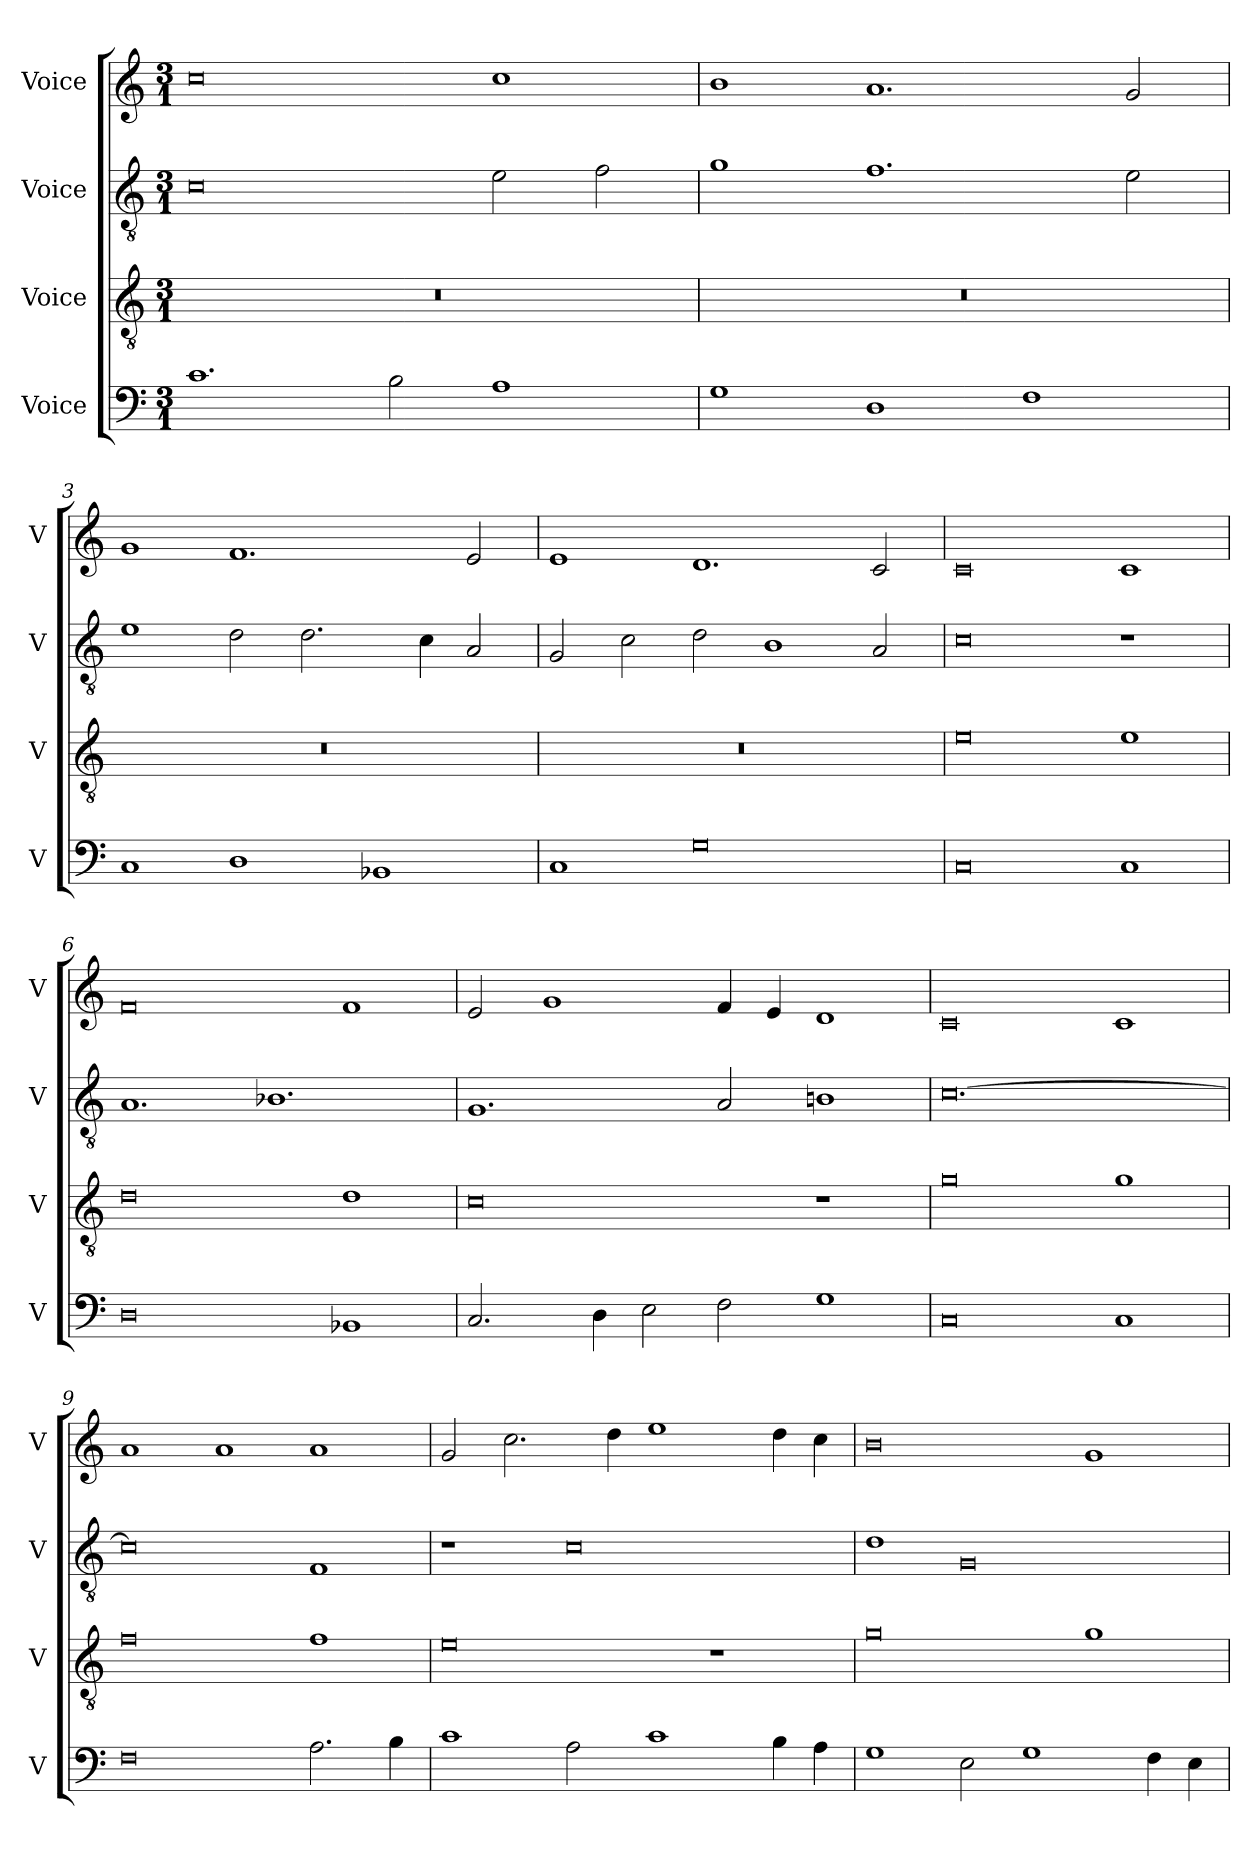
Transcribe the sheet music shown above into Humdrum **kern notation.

**kern	**kern	**kern	**kern
*part4	*part3	*part2	*part1
*staff4	*staff3	*staff2	*staff1
*I"Voice	*I"Voice	*I"Voice	*I"Voice
*I'V	*I'V	*I'V	*I'V
*clefF4	*clefGv2	*clefGv2	*clefG2
*k[]	*k[]	*k[]	*k[]
*M3/1	*M3/1	*M3/1	*M3/1
=1	=1	=1	=1
1.c	0.r	0c	0cc
2B\	.	.	.
1A	.	2e\	1cc
.	.	2f\	.
=2	=2	=2	=2
1G	0.r	1g	1b
1D	.	1.f	1.a
1F	.	.	.
.	.	2e\	2g/
=3	=3	=3	=3
1C	0.r	1e	1g
1D	.	2d\	1.f
.	.	2.d\	.
1BB-X	.	.	.
.	.	4c\	.
.	.	2A/	2e/
!!LO:LB:g=z
=4	=4	=4	=4
1C	0.r	2G/	1e
.	.	2c\	.
0G	.	2d\	1.d
.	.	1B	.
.	.	2A/	2c/
=5	=5	=5	=5
0C	0e	0c	0c
1C	1e	1r	1c
=6	=6	=6	=6
0D	0d	1.A	0f
.	.	1.B-X	.
1BB-X	1d	.	1f
!!LO:LB:g=z
=7	=7	=7	=7
2.C/	0c	1.G	2e/
.	.	.	1g
4D\	.	.	.
2E\	.	.	.
2F\	.	2A/	4f/
.	.	.	4e/
1G	1r	1Bn	1d
=8	=8	=8	=8
0C	0g	[0.c	0c
1C	1g	.	1c
=9	=9	=9	=9
0F	0f	0c]	1a
.	.	.	1a
2.A\	1f	1F	1a
4B\	.	.	.
!!LO:PB:g=z
=10	=10	=10	=10
1c	0e	1r	2g/
.	.	.	2.cc\
2A\	.	0c	.
.	.	.	4dd\
1c	.	.	1ee
.	1r	.	.
4B\	.	.	4dd\
4A\	.	.	4cc\
=11	=11	=11	=11
1G	0g	1d	0b
2E\	.	0G	.
1G	.	.	.
.	1g	.	1g
4F\	.	.	.
4E\	.	.	.
=	=	=	=
*-	*-	*-	*-
